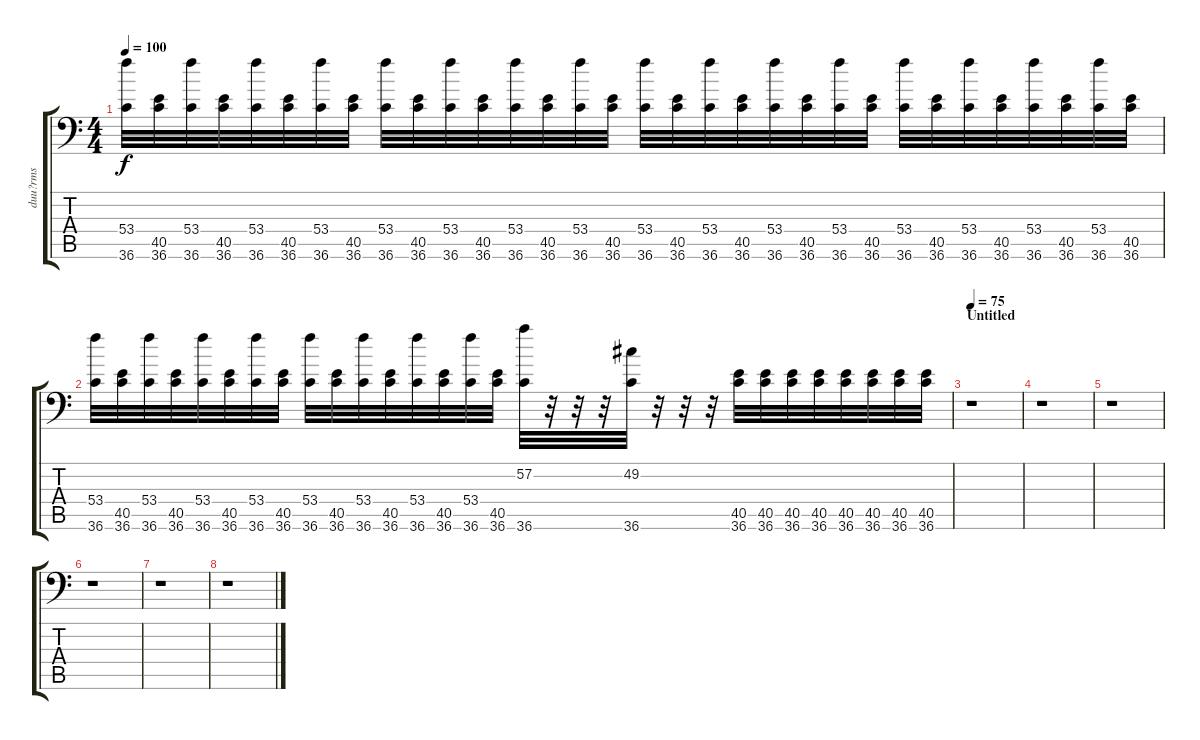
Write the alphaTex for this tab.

\track ("duu?rms" "duu?rms") {instrument acousticgrandpiano}
\staff {score tabs}
\tuning (C-1 C-1 C-1 C-1 C-1 C-1) {hide}
\ts (4 4)
\tempo 100
\clef f4
\ks c
(53.4 36.6).32{dy f} (40.5 36.6).32 (53.4 36.6).32 (40.5 36.6).32 (53.4 36.6).32 (40.5 36.6).32 (53.4 36.6).32 (40.5 36.6).32 (53.4 36.6).32 (40.5 36.6).32 (53.4 36.6).32 (40.5 36.6).32 (53.4 36.6).32 (40.5 36.6).32 (53.4 36.6).32 (40.5 36.6).32 (53.4 36.6).32 (40.5 36.6).32 (53.4 36.6).32 (40.5 36.6).32 (53.4 36.6).32 (40.5 36.6).32 (53.4 36.6).32 (40.5 36.6).32 (53.4 36.6).32 (40.5 36.6).32 (53.4 36.6).32 (40.5 36.6).32 (53.4 36.6).32 (40.5 36.6).32 (53.4 36.6).32 (40.5 36.6).32 |
(53.4 36.6).32 (40.5 36.6).32 (53.4 36.6).32 (40.5 36.6).32 (53.4 36.6).32 (40.5 36.6).32 (53.4 36.6).32 (40.5 36.6).32 (53.4 36.6).32 (40.5 36.6).32 (53.4 36.6).32 (40.5 36.6).32 (53.4 36.6).32 (40.5 36.6).32 (53.4 36.6).32 (40.5 36.6).32 (57.2 36.6).32 r.32 r.32 r.32 (49.2 36.6).32 r.32 r.32 r.32 (40.5 36.6).32 (40.5 36.6).32 (40.5 36.6).32 (40.5 36.6).32 (40.5 36.6).32 (40.5 36.6).32 (40.5 36.6).32 (40.5 36.6).32 |
\section ("" "Untitled")
\tempo 75
r.1 |
r.1 |
r.1 |
r.1 |
r.1 |
r.1
